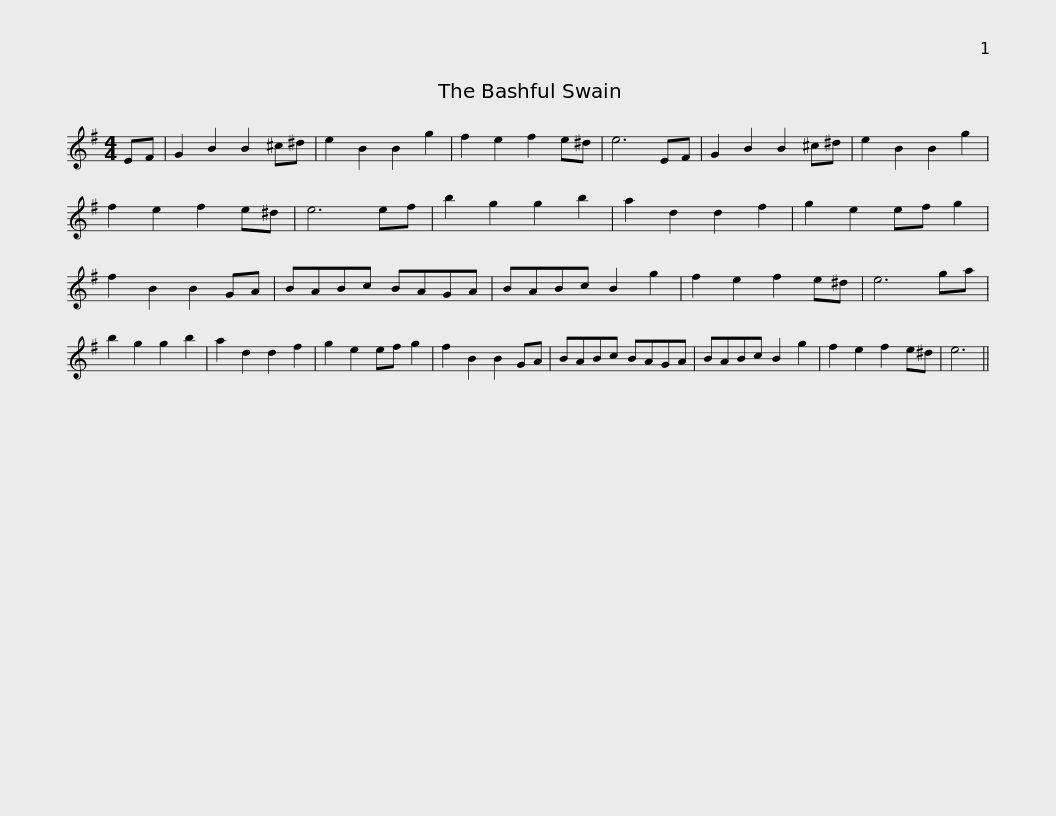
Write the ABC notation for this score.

X:1
L:1/8
M:4/4
I:linebreak $
K:Emin
V:1 treble
V:1
 EF | G2 B2 B2 ^c^d | e2 B2 B2 g2 | f2 e2 f2 e^d | e6 EF | %5
 G2 B2 B2 ^c^d | e2 B2 B2 g2 | f2 e2 f2 e^d | e6 ef |$ b2 g2 g2 b2 | %10
 a2 d2 d2 f2 | g2 e2 ef g2 | f2 B2 B2 GA | BABc BAGA | BABc B2 g2 | %15
 f2 e2 f2 e^d | e6 ga |$ b2 g2 g2 b2 | a2 d2 d2 f2 | g2 e2 ef g2 | %20
 f2 B2 B2 GA | BABc BAGA | BABc B2 g2 | f2 e2 f2 e^d | e6 || %25
